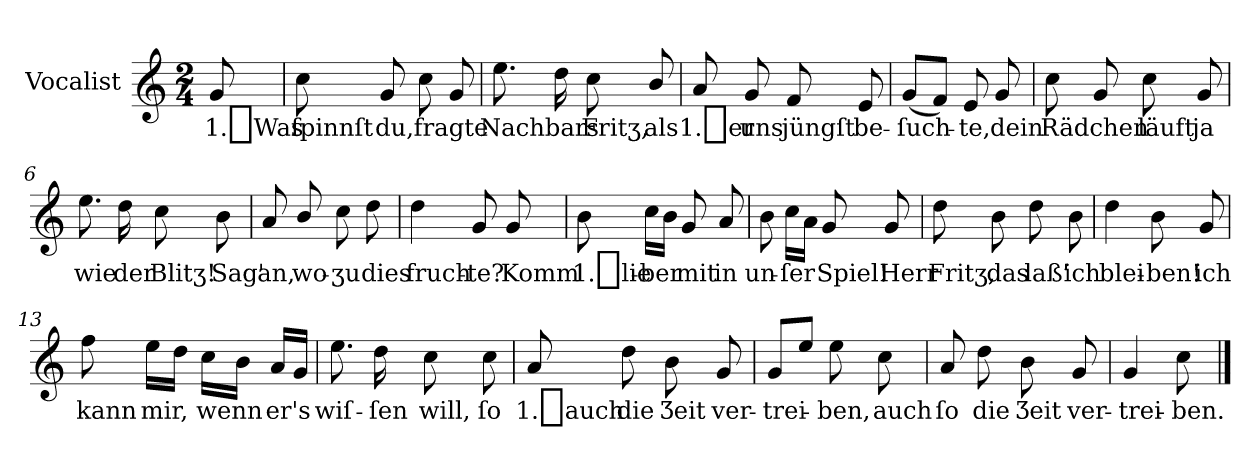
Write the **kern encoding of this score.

**kern	**text
*part1	*part1
*staff1	*staff1
*I"Vocalist	*
*clefG2	*
*k[]	*
*C:	*
*M2/4	*
=	=
8g	1._Was
=1	=1
8cc	ſpinnſt
8g	du,
8cc	fragte
8g	.
=2	=2
8.ee	Nachbars
16dd	.
8cc	Fritʒ,
8b/	als
=3	=3
8a	1._er
8g	uns
8f	jüngſt
8e	be-
=4	=4
(8gL	-ſuch-
8fJ)	.
8e	-te,
8g	dein
=5	=5
8cc	Rädchen
8g	.
8cc	läuft
8g	ja
=6	=6
8.ee	wie
16dd	der
8cc	Blitʒ!
8b	Sag'
=7	=7
8a	an,
8b/	wo-
8cc	-ʒu
8dd	dies
=8	=8
4dd	fruch-
8g	-te?
8g	Komm
=9	=9
8b	1._lie-
16ccLL	-ber
16bJJ	.
8g	mit
8a	in
=10	=10
8b	un-
16ccLL	-ſer
16aJJ	.
8g	Spiel!
8g	Herr
=11	=11
8dd	Fritʒ,
8b	das
8dd	laß'
8b	ich
=12	=12
4dd	blei-
8b	-ben!
8g	ich
=13	=13
8ff	kann
16eeLL	mir,
16ddJJ	.
16ccLL	wenn
16bJJ	.
16aLL	er's
16gJJ	.
=14	=14
8.ee	wiſ-
16dd	-ſen
8cc	will,
8cc	ſo
=15	=15
8a	1._auch
8dd	die
8b	Ʒeit
8g	ver-
=16	=16
8g/L	-trei-
8eeJ	.
8ee	-ben,
8cc	auch
=17	=17
8a	ſo
8dd	die
8b	Ʒeit
8g	ver-
=18	=18
4g	-trei-
8cc	-ben.
==	==
*-	*-
